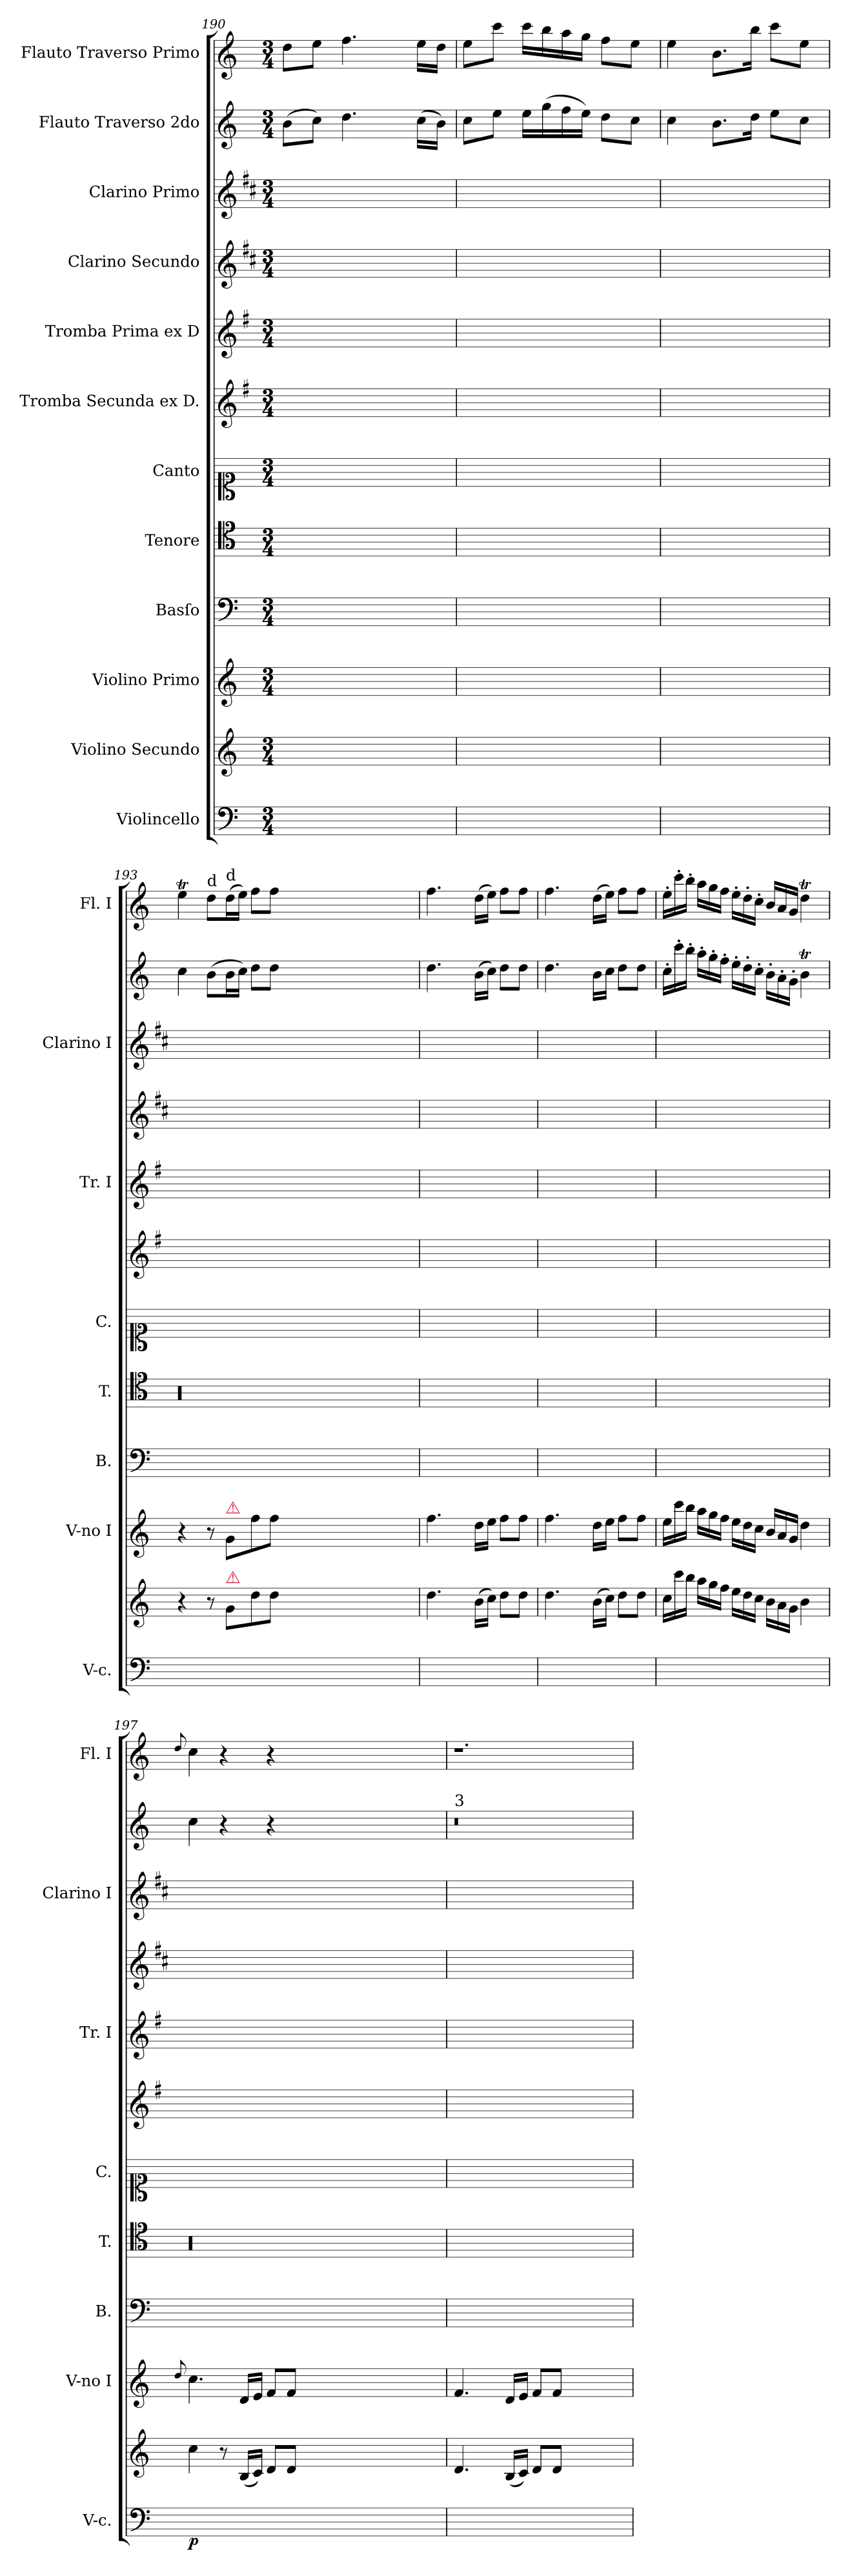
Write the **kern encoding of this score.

**kern	**dynam	**kern	**kern	**kern	**kern	**kern	**kern	**kern	**kern	**kern	**kern	**kern
*part12	*part12	*part11	*part10	*part9	*part8	*part7	*part6	*part5	*part4	*part3	*part2	*part1
*staff12	*staff12	*staff11	*staff10	*staff9	*staff8	*staff7	*staff6	*staff5	*staff4	*staff3	*staff2	*staff1
*I"Violincello	*	*I"Violino Secundo	*I"Violino Primo	*I"Basſo	*I"Tenore	*I"Canto	*I"Tromba Secunda ex D.	*I"Tromba Prima ex D	*I"Clarino Secundo	*I"Clarino Primo	*I"Flauto Traverso 2do	*I"Flauto Traverso Primo
*I'V-c.	*	*	*I'V-no I	*I'B.	*I'T.	*I'C.	*	*I'Tr. I	*	*I'Clarino I	*	*I'Fl. I
*clefF4	*	*clefG2	*clefG2	*clefF4	*clefC4	*clefC1	*clefG2	*clefG2	*clefG2	*clefG2	*clefG2	*clefG2
*	*	*	*	*	*	*	*ITrd4c7	*ITrd4c7	*ITrd1c2	*ITrd1c2	*	*
*k[]	*	*k[]	*k[]	*k[]	*k[]	*k[]	*k[]	*k[]	*k[]	*k[]	*k[]	*k[]
*M3/4	*	*M3/4	*M3/4	*M3/4	*M3/4	*M3/4	*M3/4	*M3/4	*M3/4	*M3/4	*M3/4	*M3/4
=190	=190	=190	=190	=190	=190	=190	=190	=190	=190	=190	=190	=190
4G\yy	.	2.ryy	2.ryy	2.ryy	2.ryy	2.ryy	2.ryy	2.ryy	2.ryy	2.ryy	(8b\L	8dd\L
.	.	.	.	.	.	.	.	.	.	.	8cc\J)	8ee\J
4G\yy	.	.	.	.	.	.	.	.	.	.	4.dd\	4.ff\
4G\yy	.	.	.	.	.	.	.	.	.	.	.	.
.	.	.	.	.	.	.	.	.	.	.	(16cc\LL	16ee\LL
.	.	.	.	.	.	.	.	.	.	.	16b\JJ)	16dd\JJ
=191	=191	=191	=191	=191	=191	=191	=191	=191	=191	=191	=191	=191
4C\yy	.	2.ryy	2.ryy	2.ryy	2.ryy	2.ryy	2.ryy	2.ryy	2.ryy	2.ryy	8cc\L	8ee\L
.	.	.	.	.	.	.	.	.	.	.	8ee\J	8ccc\J
4E\yy	.	.	.	.	.	.	.	.	.	.	16ee\LL	16ccc\LL
.	.	.	.	.	.	.	.	.	.	.	(16gg\	16bb\
.	.	.	.	.	.	.	.	.	.	.	16ff\	16aa\
.	.	.	.	.	.	.	.	.	.	.	16ee\JJ)	16gg\JJ
8F\Lyy	.	.	.	.	.	.	.	.	.	.	8dd\L	8ff\L
8F#X\Jyy	.	.	.	.	.	.	.	.	.	.	8cc\J	8ee\J
=192	=192	=192	=192	=192	=192	=192	=192	=192	=192	=192	=192	=192
4G\yy	.	2.ryy	2.ryy	2.ryy	2.ryy	2.ryy	2.ryy	2.ryy	2.ryy	2.ryy	4cc\	4ee\
4GG/yy	.	.	.	.	.	.	.	.	.	.	8.b\L	8.b\L
.	.	.	.	.	.	.	.	.	.	.	16dd\Jk	16bb\Jk
8ryy	.	.	.	.	.	.	.	.	.	.	8ee\L	8ccc\L
8F#X\yy	.	.	.	.	.	.	.	.	.	.	8cc\J	8ee\J
=193	=193	=193	=193	=193	=193	=193	=193	=193	=193	=193	=193	=193
!	!	!	!	!	!LO:N:vis=00	!	!	!	!	!	!	!
4G\yy	.	4r	4r	2.ryy	0.r	2.ryy	2.ryy	2.ryy	2.ryy	2.ryy	4cc\	4eet\
!	!	!	!	!	!	!	!	!	!	!	!	!LO:TX:a:t=d
4GG/yy	.	8r	8r	.	.	.	.	.	.	.	(8b\L	8dd\L
!	!	!	!	!	!	!	!	!	!	!	!	!LO:TX:a:t=d
!	!	!	!LO:TX:a:color=crimson:t=⚠	!	!	!	!	!	!	!	!	!
!	!	!LO:TX:a:color=crimson:t=⚠	!	!	!	!	!	!	!	!	!	!
.	.	8g/L	8g/L	.	.	.	.	.	.	.	16b\L	(16dd\L
.	.	.	.	.	.	.	.	.	.	.	16cc\JJ)	16ee\JJ)
8D\Lyy	.	8dd\	8ff\	.	.	.	.	.	.	.	8dd\L	8ff\L
8C/Jyy	.	8dd\J	8ff\J	.	.	.	.	.	.	.	8dd\J	8ff\J
0ryy	.	0ryy	0ryy	0ryy	.	0ryy	0ryy	0ryy	0ryy	0ryy	0ryy	0ryy
4ryy	.	4ryy	4ryy	4ryy	.	4ryy	4ryy	4ryy	4ryy	4ryy	4ryy	4ryy
=194	=194	=194	=194	=194	=194	=194	=194	=194	=194	=194	=194	=194
4BB/yy	.	4.dd\	4.ff\	2.ryy	2.ryy	2.ryy	2.ryy	2.ryy	2.ryy	2.ryy	4.dd\	4.ff\
4BB/yy	.	.	.	.	.	.	.	.	.	.	.	.
.	.	(16b\LL	16dd\LL	.	.	.	.	.	.	.	(16b\LL	(16dd\LL
.	.	16cc\JJ)	16ee\JJ	.	.	.	.	.	.	.	16cc\JJ)	16ee\JJ)
4AA/yy	.	8dd\L	8ff\L	.	.	.	.	.	.	.	8dd\L	8ff\L
.	.	8dd\J	8ff\J	.	.	.	.	.	.	.	8dd\J	8ff\J
=195	=195	=195	=195	=195	=195	=195	=195	=195	=195	=195	=195	=195
4GG/yy	.	4.dd\	4.ff\	2.ryy	2.ryy	2.ryy	2.ryy	2.ryy	2.ryy	2.ryy	4.dd\	4.ff\
4G\yy	.	.	.	.	.	.	.	.	.	.	.	.
.	.	(16b\LL	16dd\LL	.	.	.	.	.	.	.	16b\LL	(16dd\LL
.	.	16cc\JJ)	16ee\JJ	.	.	.	.	.	.	.	16cc\JJ	16ee\JJ)
4GG/yy	.	8dd\L	8ff\L	.	.	.	.	.	.	.	8dd\L	8ff\L
.	.	8dd\J	8ff\J	.	.	.	.	.	.	.	8dd\J	8ff\J
=196	=196	=196	=196	=196	=196	=196	=196	=196	=196	=196	=196	=196
*	*	*Xtuplet	*Xtuplet	*	*	*	*	*	*	*	*Xtuplet	*Xtuplet
8C\Lyy	.	24cc\LL	24ee\LL	2.ryy	2.ryy	2.ryy	2.ryy	2.ryy	2.ryy	2.ryy	24cc'\LL	24ee'\LL
.	.	24ccc\	24ccc\	.	.	.	.	.	.	.	24ccc'\	24ccc'\
.	.	24bb\JJ	24bb\JJ	.	.	.	.	.	.	.	24bb'\JJ	24bb'\JJ
8F\Jyy	.	24aa\LL	24aa\LL	.	.	.	.	.	.	.	24aa'\LL	24aa\LL
.	.	24gg\	24gg\	.	.	.	.	.	.	.	24gg'\	24gg\
.	.	24ff\JJ	24ff\JJ	.	.	.	.	.	.	.	24ff'\JJ	24ff\JJ
4G\yy	.	24ee\LL	24ee\LL	.	.	.	.	.	.	.	24ee'\LL	24ee'\LL
.	.	24dd\	24dd\	.	.	.	.	.	.	.	24dd'\	24dd'\
.	.	24cc\JJ	24cc\JJ	.	.	.	.	.	.	.	24cc'\JJ	24cc'\JJ
.	.	24b\LL	24b\LL	.	.	.	.	.	.	.	24b'\LL	24b\LL
.	.	24a\	24a/	.	.	.	.	.	.	.	24a'\	24a/
.	.	24g\JJ	24g/JJ	.	.	.	.	.	.	.	24g'\JJ	24g/JJ
4GG/yy	.	4b\	4dd\	.	.	.	.	.	.	.	4bt\	4ddT\
=197	=197	=197	=197	=197	=197	=197	=197	=197	=197	=197	=197	=197
.	.	.	8qqdd/	.	.	.	.	.	.	.	.	8qqdd/
!	!	!	!	!	!LO:N:vis=00	!	!	!	!	!	!	!
4C/yy	p	4cc\	4.cc\	2.ryy	0.r	2.ryy	2.ryy	2.ryy	2.ryy	2.ryy	4cc\	4cc\
4D/yy	.	8r	.	.	.	.	.	.	.	.	4r	4r
.	.	(16B/LL	16d/LL	.	.	.	.	.	.	.	.	.
.	.	16c/JJ)	16e/JJ	.	.	.	.	.	.	.	.	.
4C/yy	.	8d/L	8f/L	.	.	.	.	.	.	.	4r	4r
.	.	8d/J	8f/J	.	.	.	.	.	.	.	.	.
0ryy	.	0ryy	0ryy	0ryy	.	0ryy	0ryy	0ryy	0ryy	0ryy	0ryy	0ryy
4ryy	.	4ryy	4ryy	4ryy	.	4ryy	4ryy	4ryy	4ryy	4ryy	4ryy	4ryy
=198	=198	=198	=198	=198	=198	=198	=198	=198	=198	=198	=198	=198
!	!	!	!	!	!	!	!	!	!	!	!LO:TX:a:t=3	!
!	!	!	!	!	!	!	!	!	!	!	!LO:N:vis=0	!
4BB/yy	.	4.d/	4.f/	2.ryy	1.ryy	2.ryy	2.ryy	2.ryy	2.ryy	2.ryy	1.r	1.r
4BB/yy	.	.	.	.	.	.	.	.	.	.	.	.
.	.	(16B/LL	16d/LL	.	.	.	.	.	.	.	.	.
.	.	16c/JJ)	16e/JJ	.	.	.	.	.	.	.	.	.
4AA/yy	.	8d/L	8f/L	.	.	.	.	.	.	.	.	.
.	.	8d/J	8f/J	.	.	.	.	.	.	.	.	.
2.ryy	.	2.ryy	2.ryy	2.ryy	.	2.ryy	2.ryy	2.ryy	2.ryy	2.ryy	.	.
=	=	=	=	=	=	=	=	=	=	=	=	=
*-	*-	*-	*-	*-	*-	*-	*-	*-	*-	*-	*-	*-
